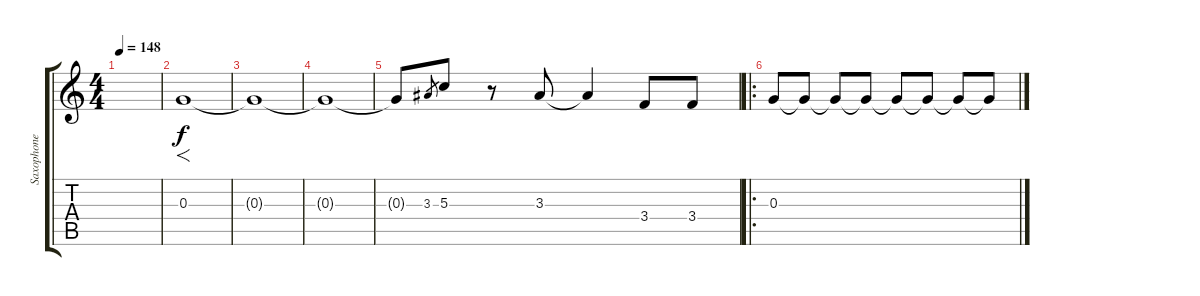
\track ("Saxophone" "Saxophone") {instrument altosax}
\staff {score tabs}
\tuning (E5 B4 G4 D4 A3 E3) {hide}
\ts (4 4)
\tempo 148
\clef g2
\ks c
|
0.3.1{f} |
0.3{t}.1 |
0.3{t}.1 |
0.3{t}.8 3.3.8{gr} 5.3.8 r.8 3.3.8 3.3{t}.4 3.4.8 3.4.8 |
\ro
0.3.8{volume 15} 0.3{t}.8{volume 13} 0.3{t}.8{volume 12} 0.3{t}.8{volume 10} 0.3{t}.8{volume 9} 0.3{t}.8{volume 7} 0.3{t}.8{volume 6} 0.3{t}.8{volume 4}
